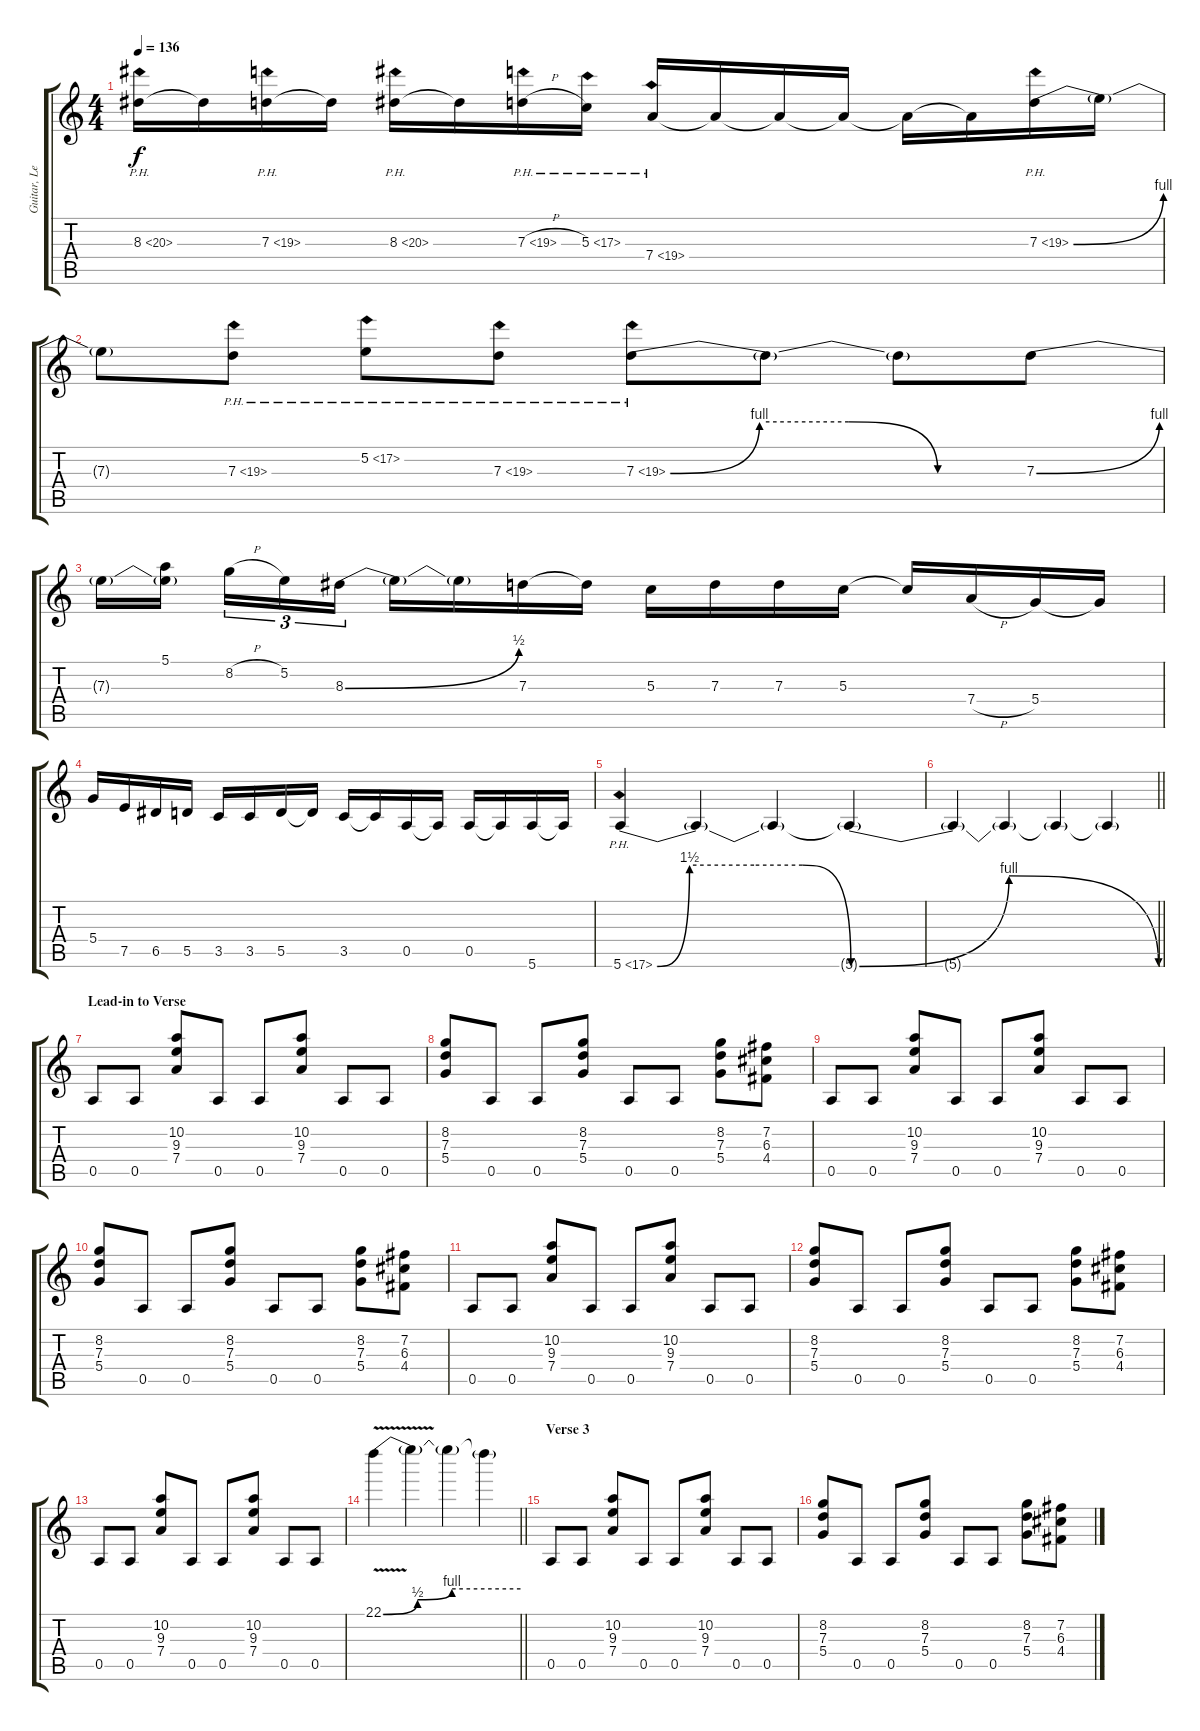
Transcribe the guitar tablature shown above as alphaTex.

\track ("Guitar, Lead" "Guitar, Le") {instrument overdrivenguitar}
\staff {score tabs}
\tuning (E4 B3 G3 D3 A2 E2) {hide}
\ts (4 4)
\tempo 136
\clef g2
\ks c
8.3{ph 12}.16{dy f} 8.3{t}.16 7.3{ph 12}.16 7.3{t}.16 8.3{ph 12}.16 8.3{t}.16 7.3{ph 12 h}.16 5.3{ph 12}.16 7.4{ph 12}.16 7.4{t}.16 7.4{t}.16 7.4{t}.16 7.4{t}.16 7.4{t}.16 7.3{be (bend 0 0 60 4) ph 12}.16 7.3{t}.16 |
7.3{t}.8 7.3{ph 12}.8 5.2{ph 12}.8 7.3{ph 12}.8 7.3{be (custom 0 0 15 4 30 4 45 0 60 0) ph 12}.8 7.3{t}.8 7.3{t}.8 7.3{be (bend 0 0 60 4)}.8 |
7.3{t}.16 (5.1 7.3{t}).16{beam splitsecondary} 8.2{h}.16{tu (3 2)} 5.2.16{tu (3 2)} 8.3{be (bend 0 0 60 2)}.16{tu (3 2)} 8.3{t}.16 8.3{t}.16 7.3.16 7.3{t}.16 5.3.16 7.3.16 7.3.16 5.3.16 5.3{t}.16 7.4{h}.16 5.4.16 5.4{t}.16 |
5.4.16 7.5.16 6.5.16 5.5.16 3.5.16 3.5.16 5.5.16 5.5{t}.16 3.5.16 3.5{t}.16 0.5.16 0.5{t}.16 0.5.16 0.5{t}.16 5.6.16 5.6{t}.16 |
5.6{be (custom 0 0 10 6 30 6 45 6 60 0) ph 12}.4 5.6{t}.4 5.6{t}.4 5.6{be (bendrelease 0 0 15 4 45 4 60 0) t}.4 |
\barLineRight lightlight
5.6{t}.4 5.6{t}.4 5.6{t}.4 5.6{t}.4 |
\section ("" "Lead-in to Verse")
0.5.8 0.5.8 (10.2 9.3 7.4).8 0.5.8 0.5.8 (10.2 9.3 7.4).8 0.5.8 0.5.8 |
(8.2 7.3 5.4).8 0.5.8 0.5.8 (8.2 7.3 5.4).8 0.5.8 0.5.8 (8.2 7.3 5.4).8 (7.2 6.3 4.4).8 |
0.5.8 0.5.8 (10.2 9.3 7.4).8 0.5.8 0.5.8 (10.2 9.3 7.4).8 0.5.8 0.5.8 |
(8.2 7.3 5.4).8 0.5.8 0.5.8 (8.2 7.3 5.4).8 0.5.8 0.5.8 (8.2 7.3 5.4).8 (7.2 6.3 4.4).8 |
0.5.8 0.5.8 (10.2 9.3 7.4).8 0.5.8 0.5.8 (10.2 9.3 7.4).8 0.5.8 0.5.8 |
(8.2 7.3 5.4).8 0.5.8 0.5.8 (8.2 7.3 5.4).8 0.5.8 0.5.8 (8.2 7.3 5.4).8 (7.2 6.3 4.4).8 |
0.5.8 0.5.8 (10.2 9.3 7.4).8 0.5.8 0.5.8 (10.2 9.3 7.4).8 0.5.8 0.5.8 |
\barLineRight lightlight
22.1{be (custom 0 0 15 2 30 4 60 4) v}.4 22.1{t}.4 22.1{t}.4 22.1{t}.4 |
\section ("" "Verse 3")
0.5.8 0.5.8 (10.2 9.3 7.4).8 0.5.8 0.5.8 (10.2 9.3 7.4).8 0.5.8 0.5.8 |
(8.2 7.3 5.4).8 0.5.8 0.5.8 (8.2 7.3 5.4).8 0.5.8 0.5.8 (8.2 7.3 5.4).8 (7.2 6.3 4.4).8
